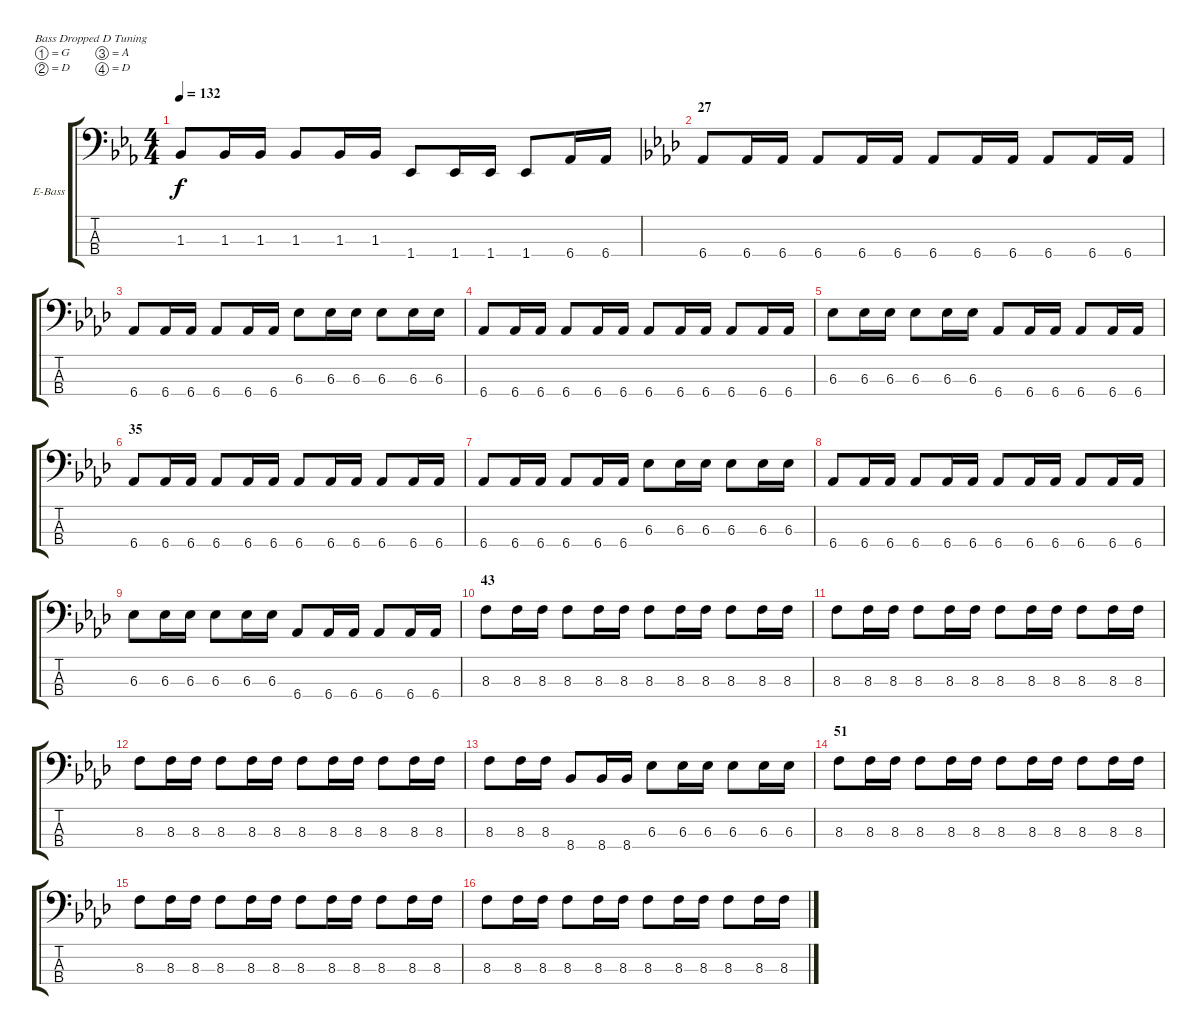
\bracketExtendMode groupsimilarinstruments
\firstSystemTrackNameOrientation horizontal
\otherSystemsTrackNameOrientation horizontal
\track ("Bass" "E-Bass") {instrument electricbassfinger}
\staff {score tabs}
\tuning (G2 D2 A1 D1)
\ts (4 4)
\tempo 132
\clef f4
\ks eb
1.3.8{dy f} 1.3.16 1.3.16 1.3.8 1.3.16 1.3.16 1.4.8 1.4.16 1.4.16 1.4.8 6.4.16 6.4.16 |
\section ("" "27")
\ks ab
6.4.8 6.4.16 6.4.16 6.4.8 6.4.16 6.4.16 6.4.8 6.4.16 6.4.16 6.4.8 6.4.16 6.4.16 |
6.4.8 6.4.16 6.4.16 6.4.8 6.4.16 6.4.16 6.3.8 6.3.16 6.3.16 6.3.8 6.3.16 6.3.16 |
6.4.8 6.4.16 6.4.16 6.4.8 6.4.16 6.4.16 6.4.8 6.4.16 6.4.16 6.4.8 6.4.16 6.4.16 |
6.3.8 6.3.16 6.3.16 6.3.8 6.3.16 6.3.16 6.4.8 6.4.16 6.4.16 6.4.8 6.4.16 6.4.16 |
\section ("" "35")
6.4.8 6.4.16 6.4.16 6.4.8 6.4.16 6.4.16 6.4.8 6.4.16 6.4.16 6.4.8 6.4.16 6.4.16 |
6.4.8 6.4.16 6.4.16 6.4.8 6.4.16 6.4.16 6.3.8 6.3.16 6.3.16 6.3.8 6.3.16 6.3.16 |
6.4.8 6.4.16 6.4.16 6.4.8 6.4.16 6.4.16 6.4.8 6.4.16 6.4.16 6.4.8 6.4.16 6.4.16 |
6.3.8 6.3.16 6.3.16 6.3.8 6.3.16 6.3.16 6.4.8 6.4.16 6.4.16 6.4.8 6.4.16 6.4.16 |
\section ("" "43")
8.3.8 8.3.16 8.3.16 8.3.8 8.3.16 8.3.16 8.3.8 8.3.16 8.3.16 8.3.8 8.3.16 8.3.16 |
8.3.8 8.3.16 8.3.16 8.3.8 8.3.16 8.3.16 8.3.8 8.3.16 8.3.16 8.3.8 8.3.16 8.3.16 |
8.3.8 8.3.16 8.3.16 8.3.8 8.3.16 8.3.16 8.3.8 8.3.16 8.3.16 8.3.8 8.3.16 8.3.16 |
8.3.8 8.3.16 8.3.16 8.4.8 8.4.16 8.4.16 6.3.8 6.3.16 6.3.16 6.3.8 6.3.16 6.3.16 |
\section ("" "51")
8.3.8 8.3.16 8.3.16 8.3.8 8.3.16 8.3.16 8.3.8 8.3.16 8.3.16 8.3.8 8.3.16 8.3.16 |
8.3.8 8.3.16 8.3.16 8.3.8 8.3.16 8.3.16 8.3.8 8.3.16 8.3.16 8.3.8 8.3.16 8.3.16 |
8.3.8 8.3.16 8.3.16 8.3.8 8.3.16 8.3.16 8.3.8 8.3.16 8.3.16 8.3.8 8.3.16 8.3.16
